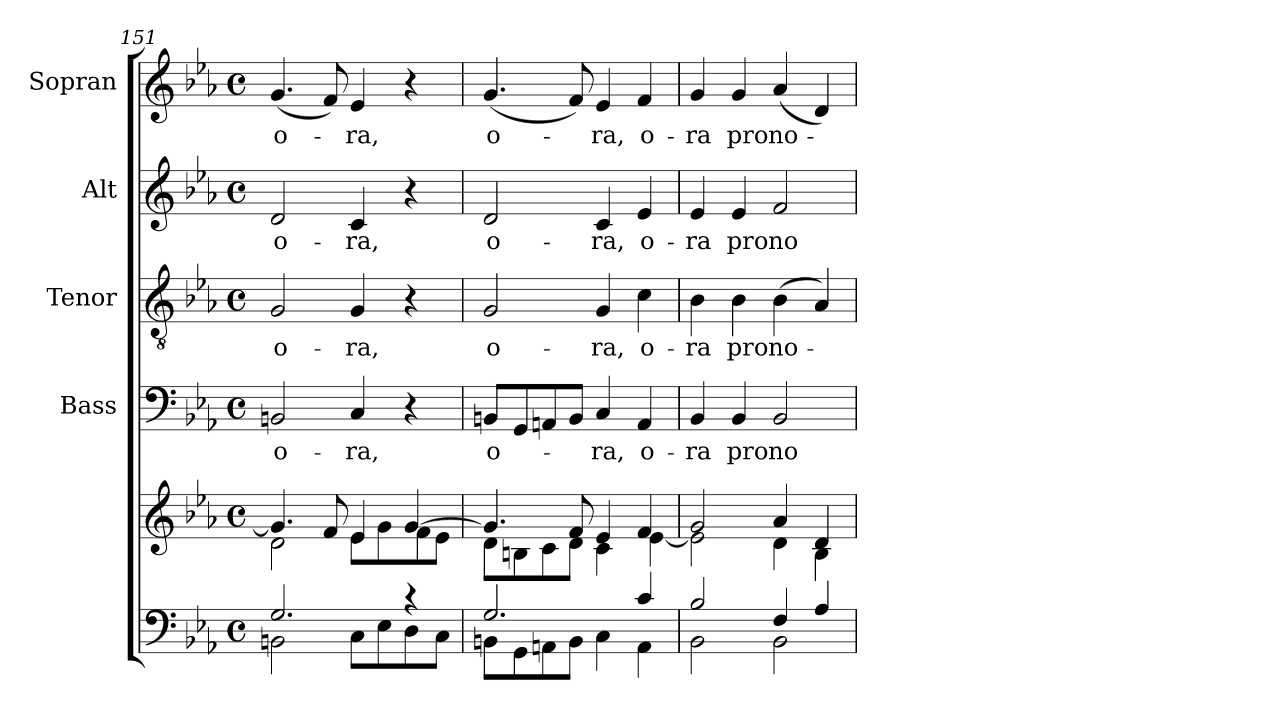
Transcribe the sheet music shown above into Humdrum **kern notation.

**kern	**kern	**kern	**text	**kern	**text	**kern	**text	**kern	**text
*part5	*part5	*part4	*part4	*part3	*part3	*part2	*part2	*part1	*part1
*staff6	*staff5	*staff4	*staff4	*staff3	*staff3	*staff2	*staff2	*staff1	*staff1
*	*	*I"Bass	*	*I"Tenor	*	*I"Alt	*	*I"Sopran	*
*	*	*I'B.	*	*I'T.	*	*I'A.	*	*I'S.	*
*clefF4	*clefG2	*clefF4	*	*clefGv2	*	*clefG2	*	*clefG2	*
*k[b-e-a-]	*k[b-e-a-]	*k[b-e-a-]	*	*k[b-e-a-]	*	*k[b-e-a-]	*	*k[b-e-a-]	*
*E-:	*E-:	*E-:	*	*E-:	*	*E-:	*	*E-:	*
*M4/4	*M4/4	*M4/4	*	*M4/4	*	*M4/4	*	*M4/4	*
*met(c)	*met(c)	*met(c)	*	*met(c)	*	*met(c)	*	*met(c)	*
=151	=151	=151	=151	=151	=151	=151	=151	=151	=151
*^	*^	*	*	*	*	*	*	*	*
!	!	!	!	!	!LO:LY:b	!	!LO:LY:b	!	!LO:LY:b	!	!LO:LY:b
2.G/	2BBn\	4.g/]	2d\	2BBn/	o-	2G/	o-	2d/	o-	(<4.g/	o-
.	.	8f/	.	.	.	.	.	.	.	8f/)	.
!	!	!	!	!	!LO:LY:b	!	!LO:LY:b	!	!LO:LY:b	!	!LO:LY:b
.	8C\L	4e-/	8e-\L	4C/	-ra,	4G/	-ra,	4c/	-ra,	4e-/	-ra,
.	8E-\	.	8g\	.	.	.	.	.	.	.	.
4rc	8D\	[>4g/	8f\	4r	.	4r	.	4r	.	4r	.
.	8C\J	.	8e-\J	.	.	.	.	.	.	.	.
=152	=152	=152	=152	=152	=152	=152	=152	=152	=152	=152	=152
!	!	!	!	!	!LO:LY:b	!	!LO:LY:b	!	!LO:LY:b	!	!LO:LY:b
2.G/	8BBn\L	4.g/]	8d\L	8BBn/L	o-	2G/	o-	2d/	o-	(<4.g/	o-
.	8GG\	.	8Bn\	8GG/	.	.	.	.	.	.	.
.	8AAn\	.	8c\	8AAn/	.	.	.	.	.	.	.
.	8BB\J	8f/	8d\J	8BB/J	.	.	.	.	.	8f/)	.
!	!	!	!	!	!LO:LY:b	!	!LO:LY:b	!	!LO:LY:b	!	!LO:LY:b
.	4C\	4e-/	4c\	4C/	-ra,	4G/	-ra,	4c/	-ra,	4e-/	-ra,
!	!	!	!	!	!LO:LY:b	!	!LO:LY:b	!	!LO:LY:b	!	!LO:LY:b
4c/	4AA\	4f/	[<4e-\	4AA/	o-	4c\	o-	4e-/	o-	4f/	o-
!!LO:LB:g=z
=153	=153	=153	=153	=153	=153	=153	=153	=153	=153	=153	=153
!	!	!	!	!	!LO:LY:b	!	!LO:LY:b	!	!LO:LY:b	!	!LO:LY:b
2B-/	2BB-\	2g/	2e-\]	4BB-/	-ra	4B-\	-ra	4e-/	-ra	4g/	-ra
!	!	!	!	!	!LO:LY:b	!	!LO:LY:b	!	!LO:LY:b	!	!LO:LY:b
.	.	.	.	4BB-/	pro	4B-\	pro	4e-/	pro	4g/	pro
!	!	!	!	!	!LO:LY:b	!	!LO:LY:b	!	!LO:LY:b	!	!LO:LY:b
4F/	2BB-\	4a-/	4d\	2BB-/	no-	(>4B-\	no-	2f/	no-	(<4a-/	no-
4A-/	.	4d/	4B-\	.	.	4A-/)	.	.	.	4d/)	.
*v	*v	*	*	*	*	*	*	*	*	*	*
*	*v	*v	*	*	*	*	*	*	*	*
=	=	=	=	=	=	=	=	=	=
*-	*-	*-	*-	*-	*-	*-	*-	*-	*-
